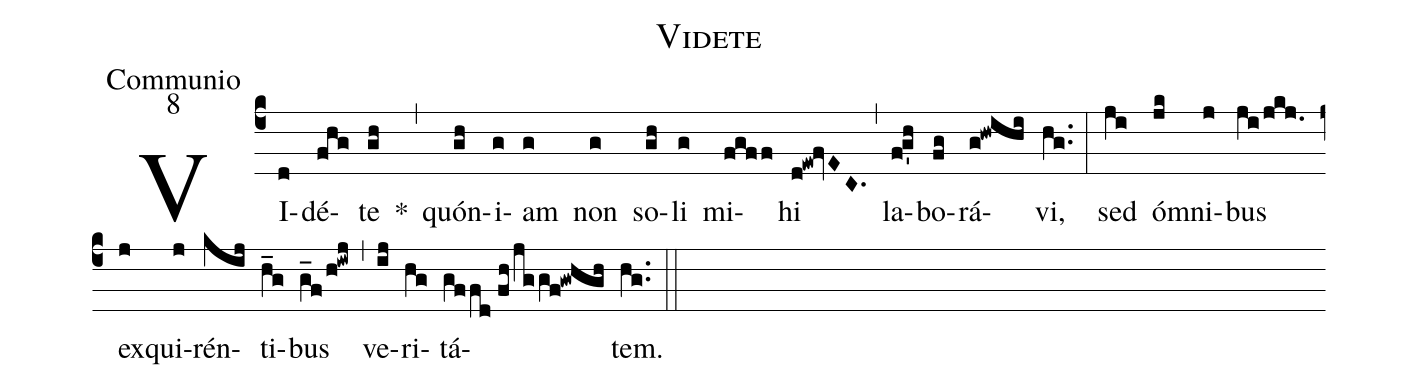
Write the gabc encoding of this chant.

name:Videte;
office-part:Communio;
mode:8;
%%
(c4) VI(d)dé(fhg)te(gh) *(,) quón(gh)i(g)am(g) non(g) so(gh)li(g) mi(fgff)hi(d!ew!fvEC.) (,) la(f!g'h)bo(fg)rá(g!hwihi)vi,(hg..) (:)
sed(ji) óm(jk)ni(j)bus(ji/jkj.) ex(j)qui(j)rén(kij)ti(h_g)bus(g_f/h!iwj) (,) ve(ij)ri(hg)tá(gffd//fh/jggf!gwhgh)tem.(hg..) (::)
